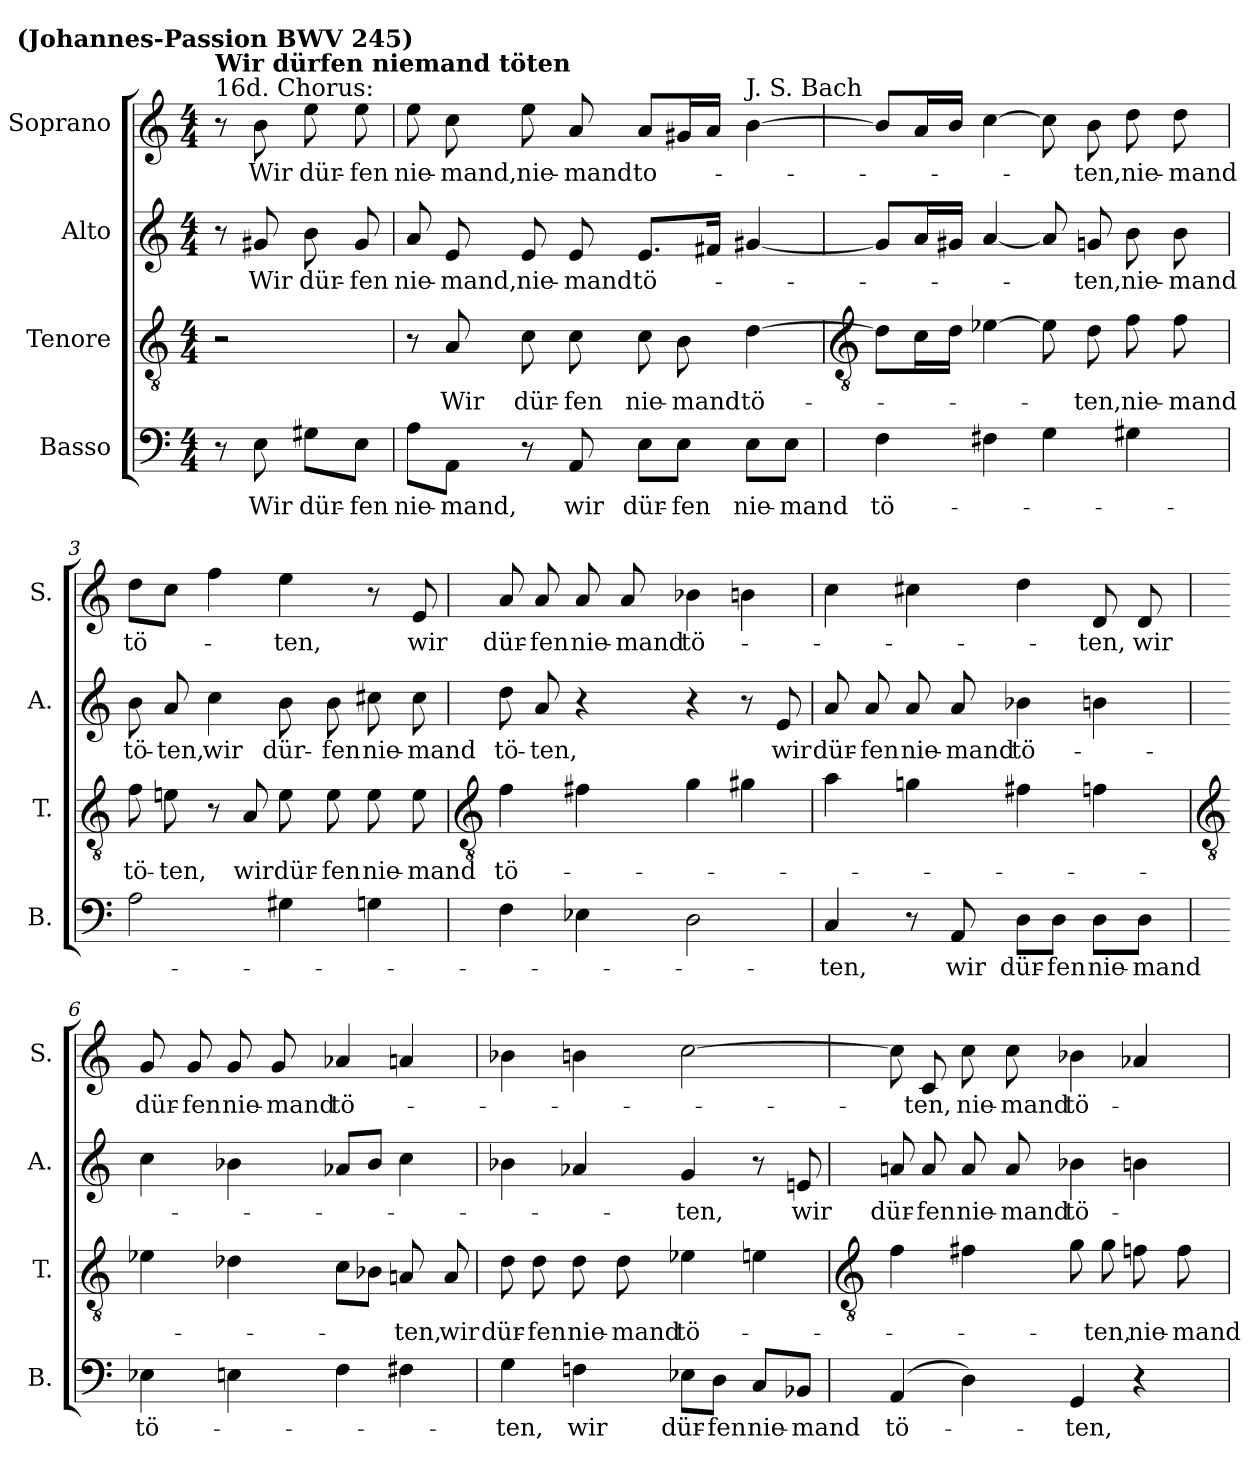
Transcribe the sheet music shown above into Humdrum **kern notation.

**kern	**text	**kern	**text	**kern	**text	**kern	**text
*part4	*part4	*part3	*part3	*part2	*part2	*part1	*part1
*staff4	*staff4	*staff3	*staff3	*staff2	*staff2	*staff1	*staff1
*I"Basso	*	*I"Tenore	*	*I"Alto	*	*I"Soprano	*
*I'B.	*	*I'T.	*	*I'A.	*	*I'S.	*
*clefF4	*	*clefGv2	*	*clefG2	*	*clefG2	*
*k[]	*	*k[]	*	*k[]	*	*k[]	*
*C:	*	*C:	*	*C:	*	*C:	*
*M4/4	*	*M4/4	*	*M4/4	*	*M4/4	*
=	=	=	=	=	=	=	=
!	!	!	!	!	!	!LO:TX:a:t=16d. Chorus&colon;	!
!	!	!	!	!	!	!LO:TX:a:B:t=Wir dürfen niemand töten	!
!	!	!	!	!	!	!LO:TX:a:B:cj:t=(Johannes-Passion BWV 245)	!
8r	.	2r	.	8r	.	8r	.
!	!LO:LY:b	!	!	!	!LO:LY:b	!	!LO:LY:b
8E	Wir	.	.	8g#X	Wir	8b	Wir
!	!LO:LY:b	!	!	!	!LO:LY:b	!	!LO:LY:b
8G#X\L	dür-	.	.	8b	dür-	8ee	dür-
!	!LO:LY:b	!	!	!	!LO:LY:b	!	!LO:LY:b
8E\J	-fen	.	.	8g#	-fen	8ee	-fen
=1	=1	=1	=1	=1	=1	=1	=1
!	!LO:LY:b	!	!	!	!LO:LY:b	!	!LO:LY:b
8A\L	nie-	8r	.	8a	nie-	8ee	nie-
!	!LO:LY:b	!	!LO:LY:b	!	!LO:LY:b	!	!LO:LY:b
8AA\J	-mand,	8A	Wir	8e	-mand,	8cc	-mand,
!	!	!	!LO:LY:b	!	!LO:LY:b	!	!LO:LY:b
8r	.	8c	dür-	8e	nie-	8ee	nie-
!	!LO:LY:b	!	!LO:LY:b	!	!LO:LY:b	!	!LO:LY:b
8AA	wir	8c	-fen	8e	-mand	8a	-mand
!	!LO:LY:b	!	!LO:LY:b	!	!LO:LY:b	!	!LO:LY:b
8E\L	dür-	8c	nie-	8.eL	tö-	8aL	to-
!	!LO:LY:b	!	!LO:LY:b	!	!	!	!
8E\J	-fen	8B	-mand	.	.	16g#XL	.
.	.	.	.	16f#XJ	.	16aJJ	.
!	!	!	!	!	!	!LO:TX:a:t=J. S. Bach	!
!	!LO:LY:b	!	!LO:LY:b	!	!	!	!
8E\L	nie-	[4d	tö-	[4g#X	.	[4b	.
!	!LO:LY:b	!	!	!	!	!	!
8E\J	-mand	.	.	.	.	.	.
!!LO:LB:g=z
=2	=2	=2	=2	=2	=2	=2	=2
*	*	*clefGv2	*	*	*	*	*
!	!LO:LY:b	!	!	!	!	!	!
4F	tö-	8dL]	.	8g#L]	.	8bL]	.
.	.	16cL	.	16aL	.	16aL	.
.	.	16dJJ	.	16g#JJ	.	16bJJ	.
4F#X	.	[4e-X	.	[4a	.	[4cc	.
4G	.	8e-]	.	8a]	.	8cc]	.
!	!	!	!LO:LY:b	!	!LO:LY:b	!	!LO:LY:b
.	.	8d	-ten,	8gn	-ten,	8b	-ten,
!	!	!	!LO:LY:b	!	!LO:LY:b	!	!LO:LY:b
4G#X	.	8f	nie-	8b	nie-	8dd	nie-
!	!	!	!LO:LY:b	!	!LO:LY:b	!	!LO:LY:b
.	.	8f	-mand	8b	-mand	8dd	-mand
=3	=3	=3	=3	=3	=3	=3	=3
!	!	!	!LO:LY:b	!	!LO:LY:b	!	!LO:LY:b
2A	.	8f	tö-	8b	tö-	8ddL	tö-
!	!	!	!LO:LY:b	!	!LO:LY:b	!	!
.	.	8en	-ten,	8a	-ten,	8ccJ	.
!	!	!	!	!	!LO:LY:b	!	!
.	.	8r	.	4cc	wir	4ff	.
!	!	!	!LO:LY:b	!	!	!	!
.	.	8A	wir	.	.	.	.
!	!	!	!LO:LY:b	!	!LO:LY:b	!	!LO:LY:b
4G#X	.	8e	dür-	8b	dür-	4ee	-ten,
!	!	!	!LO:LY:b	!	!LO:LY:b	!	!
.	.	8e	-fen	8b	-fen	.	.
!	!	!	!LO:LY:b	!	!LO:LY:b	!	!
4Gn	.	8e	nie-	8cc#X	nie-	8r	.
!	!	!	!LO:LY:b	!	!LO:LY:b	!	!LO:LY:b
.	.	8e	-mand	8cc#	-mand	8e	wir
!!LO:LB:g=z
=4	=4	=4	=4	=4	=4	=4	=4
*	*	*clefGv2	*	*	*	*	*
!	!	!	!LO:LY:b	!	!LO:LY:b	!	!LO:LY:b
4F	.	4f	tö-	8dd	tö-	8a	dür-
!	!	!	!	!	!LO:LY:b	!	!LO:LY:b
.	.	.	.	8a	-ten,	8a	-fen
!	!	!	!	!	!	!	!LO:LY:b
4E-X	.	4f#X	.	4r	.	8a	nie-
!	!	!	!	!	!	!	!LO:LY:b
.	.	.	.	.	.	8a	-mand
!	!	!	!	!	!	!	!LO:LY:b
2D	.	4g	.	4r	.	4b-X	tö-
.	.	4g#X	.	8r	.	4bn	.
!	!	!	!	!	!LO:LY:b	!	!
.	.	.	.	8e	wir	.	.
=5	=5	=5	=5	=5	=5	=5	=5
!	!LO:LY:b	!	!	!	!LO:LY:b	!	!
4C	-ten,	4a	.	8a	dür-	4cc	.
!	!	!	!	!	!LO:LY:b	!	!
.	.	.	.	8a	-fen	.	.
!	!	!	!	!	!LO:LY:b	!	!
8r	.	4gn	.	8a	nie-	4cc#X	.
!	!LO:LY:b	!	!	!	!LO:LY:b	!	!
8AA	wir	.	.	8a	-mand	.	.
!	!LO:LY:b	!	!	!	!LO:LY:b	!	!
8D\L	dür-	4f#X	.	4b-X	tö-	4dd	.
!	!LO:LY:b	!	!	!	!	!	!
8D\J	-fen	.	.	.	.	.	.
!	!LO:LY:b	!	!	!	!	!	!LO:LY:b
8D\L	nie-	4fn	.	4bn	.	8d	-ten,
!	!LO:LY:b	!	!	!	!	!	!LO:LY:b
8D\J	-mand	.	.	.	.	8d	wir
!!LO:LB:g=z
=6	=6	=6	=6	=6	=6	=6	=6
*	*	*clefGv2	*	*	*	*	*
!	!LO:LY:b	!	!	!	!	!	!LO:LY:b
4E-X	tö-	4e-X	.	4cc	.	8g	dür-
!	!	!	!	!	!	!	!LO:LY:b
.	.	.	.	.	.	8g	-fen
!	!	!	!	!	!	!	!LO:LY:b
4En	.	4d-X	.	4b-X	.	8g	nie-
!	!	!	!	!	!	!	!LO:LY:b
.	.	.	.	.	.	8g	-mand
!	!	!	!	!	!	!	!LO:LY:b
4F	.	8cL	.	8a-XL	.	4a-X	tö-
.	.	8B-XJ	.	8b-J	.	.	.
!	!	!	!LO:LY:b	!	!	!	!
4F#X	.	8An	-ten,	4cc	.	4an	.
!	!	!	!LO:LY:b	!	!	!	!
.	.	8A	wir	.	.	.	.
=7	=7	=7	=7	=7	=7	=7	=7
!	!LO:LY:b	!	!LO:LY:b	!	!	!	!
4G	-ten,	8d	dür-	4b-X	.	4b-X	.
!	!	!	!LO:LY:b	!	!	!	!
.	.	8d	-fen	.	.	.	.
!	!LO:LY:b	!	!LO:LY:b	!	!	!	!
4Fn	wir	8d	nie-	4a-X	.	4bn	.
!	!	!	!LO:LY:b	!	!	!	!
.	.	8d	-mand	.	.	.	.
!	!LO:LY:b	!	!LO:LY:b	!	!LO:LY:b	!	!
8E-X\L	dür-	4e-X	tö-	4g	-ten,	[2cc	.
!	!LO:LY:b	!	!	!	!	!	!
8D\J	-fen	.	.	.	.	.	.
!	!LO:LY:b	!	!	!	!	!	!
8C/L	nie-	4en	.	8r	.	.	.
!	!LO:LY:b	!	!	!	!LO:LY:b	!	!
8BB-X/J	-mand	.	.	8en	wir	.	.
!!LO:LB:g=z
=8	=8	=8	=8	=8	=8	=8	=8
*	*	*clefGv2	*	*	*	*	*
!	!LO:LY:b	!	!	!	!LO:LY:b	!	!
(>4AA	tö-	4f	.	8an	dür-	8cc]	.
!	!	!	!	!	!LO:LY:b	!	!LO:LY:b
.	.	.	.	8a	-fen	8c	-ten,
!	!	!	!	!	!LO:LY:b	!	!LO:LY:b
4D)	.	4f#X	.	8a	nie-	8cc	nie-
!	!	!	!	!	!LO:LY:b	!	!LO:LY:b
.	.	.	.	8a	-mand	8cc	-mand
!	!LO:LY:b	!	!	!	!LO:LY:b	!	!LO:LY:b
4GG	-ten,	8g	.	4b-X	tö-	4b-X	tö-
!	!	!	!LO:LY:b	!	!	!	!
.	.	8g	-ten,	.	.	.	.
!	!	!	!LO:LY:b	!	!	!	!
4r	.	8fn	nie-	4bn	.	4a-X	.
!	!	!	!LO:LY:b	!	!	!	!
.	.	8f	-mand	.	.	.	.
=	=	=	=	=	=	=	=
*-	*-	*-	*-	*-	*-	*-	*-
